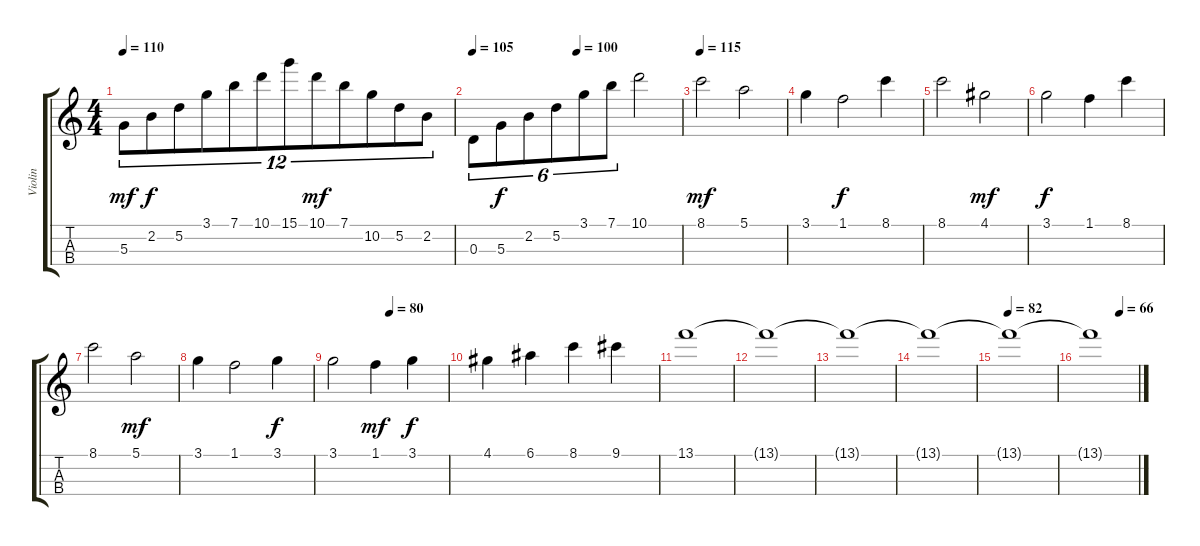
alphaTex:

\track ("Violin" "Violin") {instrument violin}
\staff {score tabs}
\tuning (E5 A4 D4 G3) {hide}
\ts (4 4)
\tempo 110
\clef g2
\ks c
5.3.8{tu (12 8) dy mf} 2.2.8{tu (12 8) dy f} 5.2.8{tu (12 8)} 3.1.8{tu (12 8)} 7.1.8{tu (12 8)} 10.1.8{tu (12 8)} 15.1.8{tu (12 8)} 10.1.8{tu (12 8) dy mf} 7.1.8{tu (12 8)} 10.2.8{tu (12 8)} 5.2.8{tu (12 8)} 2.2.8{tu (12 8)} |
\tempo 105
\tempo (100 0.5)
0.3.8{tu (6 4)} 5.3.8{tu (6 4) dy f} 2.2.8{tu (6 4)} 5.2.8{tu (6 4)} 3.1.8{tu (6 4)} 7.1.8{tu (6 4)} 10.1.2 |
\tempo 115
8.1.2{dy mf} 5.1.2 |
3.1.4 1.1.2{dy f} 8.1.4 |
8.1.2 4.1.2{dy mf} |
3.1.2{dy f} 1.1.4 8.1.4 |
8.1.2 5.1.2{dy mf} |
3.1.4 1.1.2 3.1.4{dy f} |
\tempo (80 0.5)
3.1.2 1.1.4{dy mf} 3.1.4{dy f} |
4.1.4 6.1.4 8.1.4 9.1.4 |
13.1.1 |
13.1{t}.1 |
13.1{t}.1 |
13.1{t}.1 |
\tempo 82
13.1{t}.1 |
\tempo (66 0.625)
13.1{t}.1
